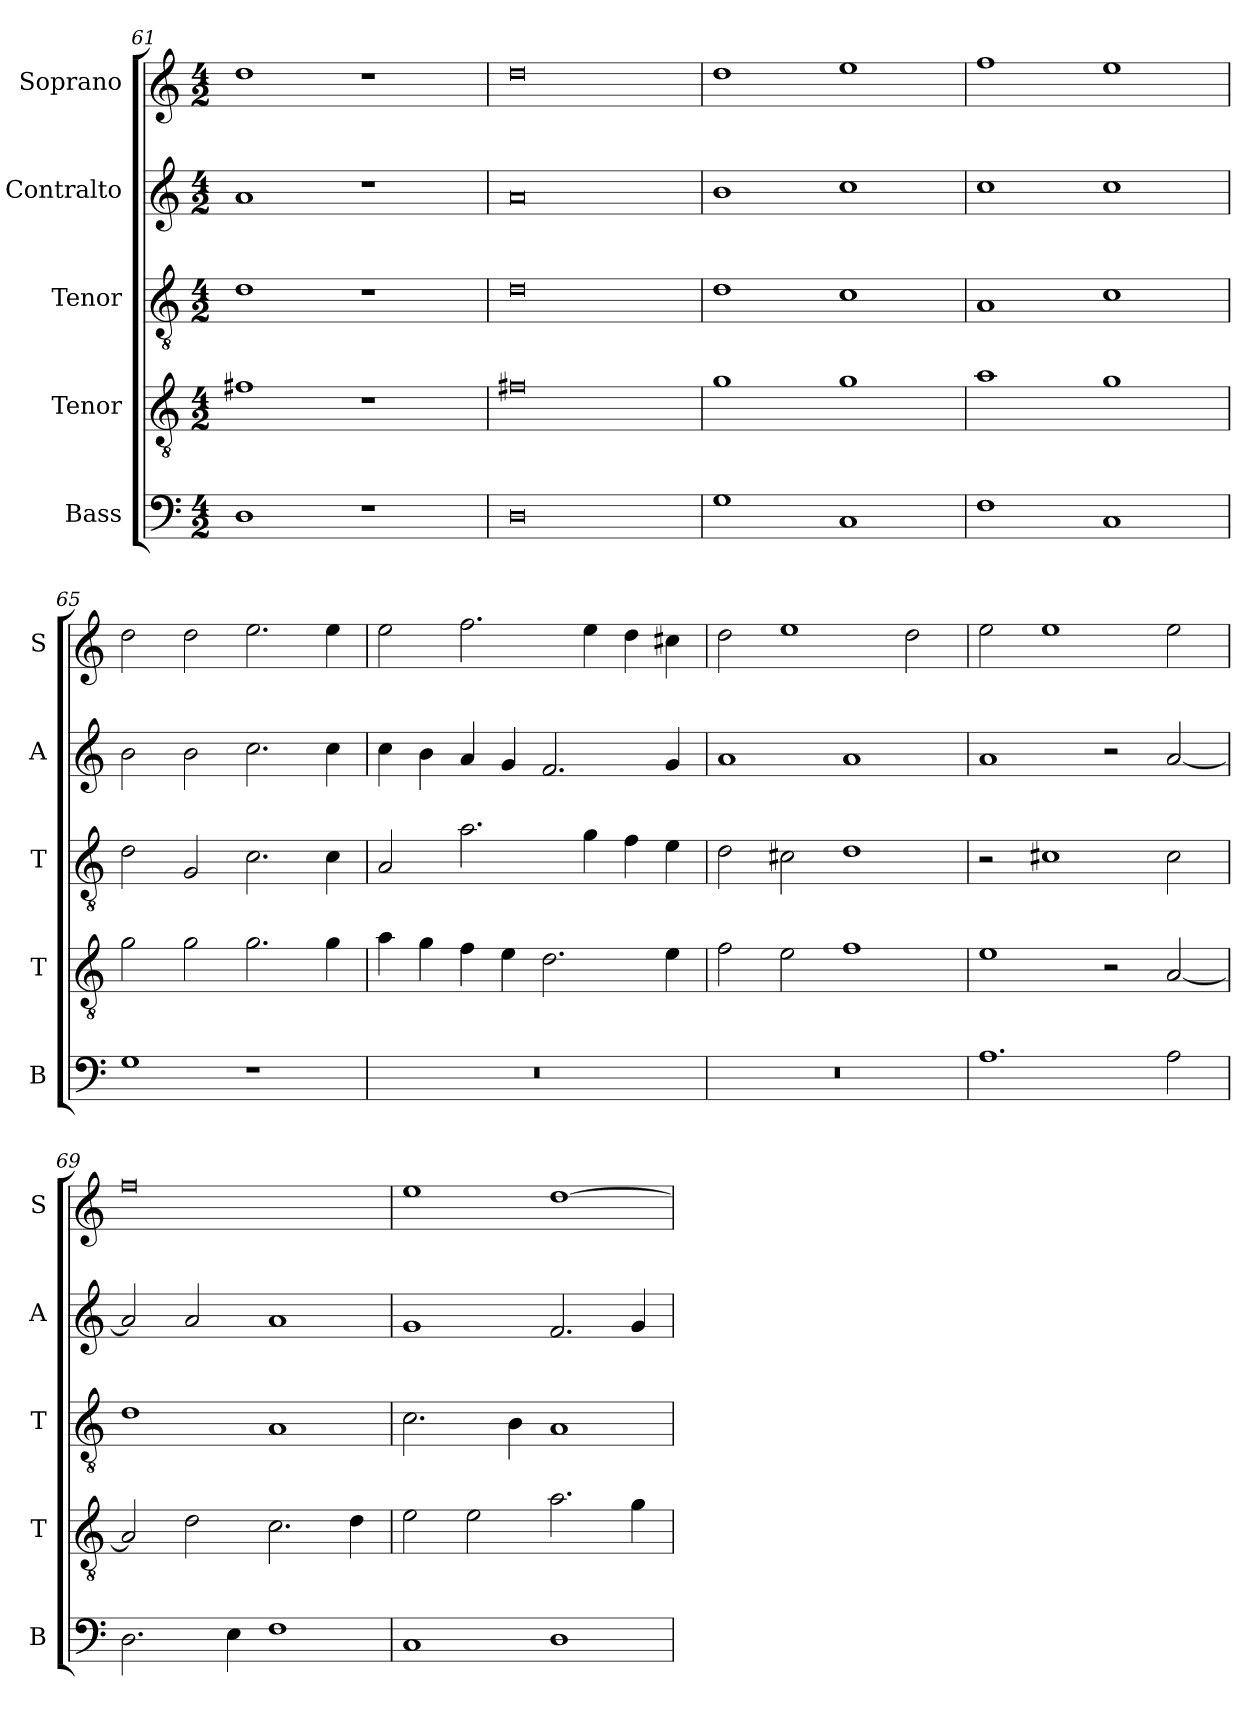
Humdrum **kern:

**kern	**kern	**kern	**kern	**kern
*part5	*part4	*part3	*part2	*part1
*staff5	*staff4	*staff3	*staff2	*staff1
*I"Bass	*I"Tenor	*I"Tenor	*I"Contralto	*I"Soprano
*I'B	*I'T	*I'T	*I'A	*I'S
*clefF4	*clefGv2	*clefGv2	*clefG2	*clefG2
*k[]	*k[]	*k[]	*k[]	*k[]
*D:dor	*D:dor	*D:dor	*D:dor	*D:dor
*M4/2	*M4/2	*M4/2	*M4/2	*M4/2
=61	=61	=61	=61	=61
1D	1f#X	1d	1a	1dd
1r	1r	1r	1r	1r
=62	=62	=62	=62	=62
0D	0f#X	0d	0a	0dd
=63	=63	=63	=63	=63
1G	1g	1d	1b	1dd
1C	1g	1c	1cc	1ee
=64	=64	=64	=64	=64
1F	1a	1A	1cc	1ff
1C	1g	1c	1cc	1ee
=65	=65	=65	=65	=65
1G	2g	2d	2b	2dd
.	2g	2G	2b	2dd
1r	2.g	2.c	2.cc	2.ee
.	4g	4c	4cc	4ee
=66	=66	=66	=66	=66
0r	4a	2A	4cc	2ee
.	4g	.	4b	.
.	4f	2.a	4a	2.ff
.	4e	.	4g	.
.	2.d	.	2.f	.
.	.	4g	.	4ee
.	.	4f	.	4dd
.	4e	4e	4g	4cc#X
=67	=67	=67	=67	=67
0r	2f	2d	1a	2dd
.	2e	2c#X	.	1ee
.	1f	1d	1a	.
.	.	.	.	2dd
=68	=68	=68	=68	=68
1.A	1e	2r	1a	2ee
.	.	1c#X	.	1ee
.	2r	.	2r	.
2A	[2A	2c#	[2a	2ee
=69	=69	=69	=69	=69
2.D	2A]	1d	2a]	0ff
.	2d	.	2a	.
4E	.	.	.	.
1F	2.c	1A	1a	.
.	4d	.	.	.
=70	=70	=70	=70	=70
1C	2e	2.c	1g	1ee
.	2e	.	.	.
.	.	4B	.	.
1D	2.a	1A	2.f	[1dd
.	4g	.	4g	.
=	=	=	=	=
*-	*-	*-	*-	*-
